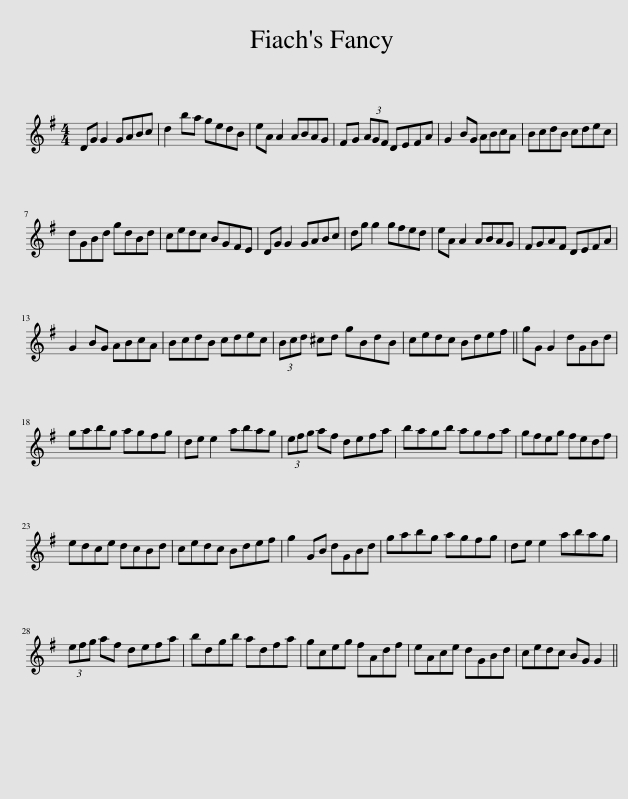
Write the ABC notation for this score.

X:1
L:1/8
M:4/4
I:linebreak $
K:G
V:1 treble
V:1
 DG G2 GABc | d2 ba gedB | eA A2 ABAG | FG (3AGF DEFA | G2 BG ABcA | %5
 BcdB cdec |$ dGBd gdBd | cedc BGFE | DG G2 GABc | dg g2 gfed | %10
 eA A2 ABAG | FGAF DEFA |$ G2 BG ABcA | BcdB cdec | (3Bcd ^cd gBdB | %15
 cedc Bdef || gG G2 dGBd |$ gabg agfg | de e2 abag | (3efg af defa | %20
 bagb agfa | gfeg fedf |$ edce dcBd | cedc Bdef | g2 GB dGBd | %25
 gabg agfg | de e2 abag |$ (3efg af defa | bdgb adfa | gceg fAdf | %30
 eAce dGBd | cedc BG G2 || %32
